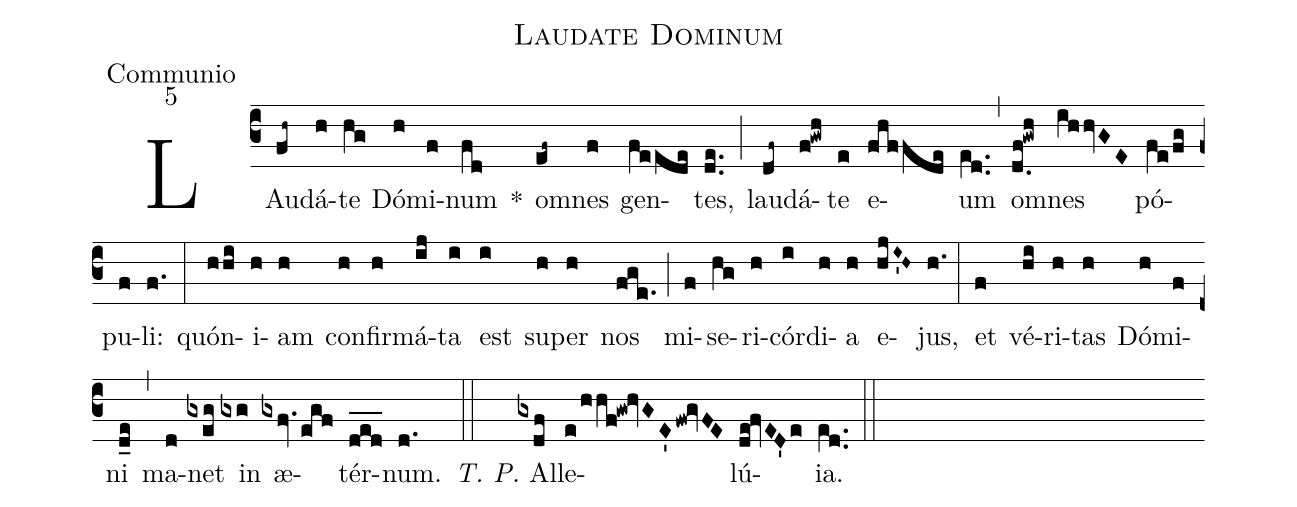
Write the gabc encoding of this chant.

name: Laudate Dominum;
office-part: Communio;
mode: 5;
%%
(c3) LAu(fh~)dá(h)te(hg) Dó(h)mi(f)num(fd) *() om(ef~)nes(f) gen(feede)tes,(de..) (;) lau(df~)dá(f!gwh)te(e) e(fhffde)um(e[ll:1]d..) (,) om(d.0f!gwh)nes(ihhvGE) pó(fe/fg)pu(f)li:(f.) (:)
quón(hhi)i(h)am(h) con(h)fir(h)má(ij)ta(i) est(i) su(h)per(h) nos(fge.) (;) mi(f)se(hg)ri(h)cór(i)di(h)a(h) e(hjI~'H~)jus,(h.) (:)
et(f) vé(hi)ri(h)tas(h) Dó(h)mi(f)ni(d_e) (,) ma(d)net(gxeg) in(gxg) æ(gxfv.egf)tér(d_e_d_)num.(d.) (::)
<i>T. P.</i> Al(gxdf)le(e/hhf!gw!hvGE'fw!gvFE)lú(de!fvED'e)ia.(e[ll:1]d..) (::)
